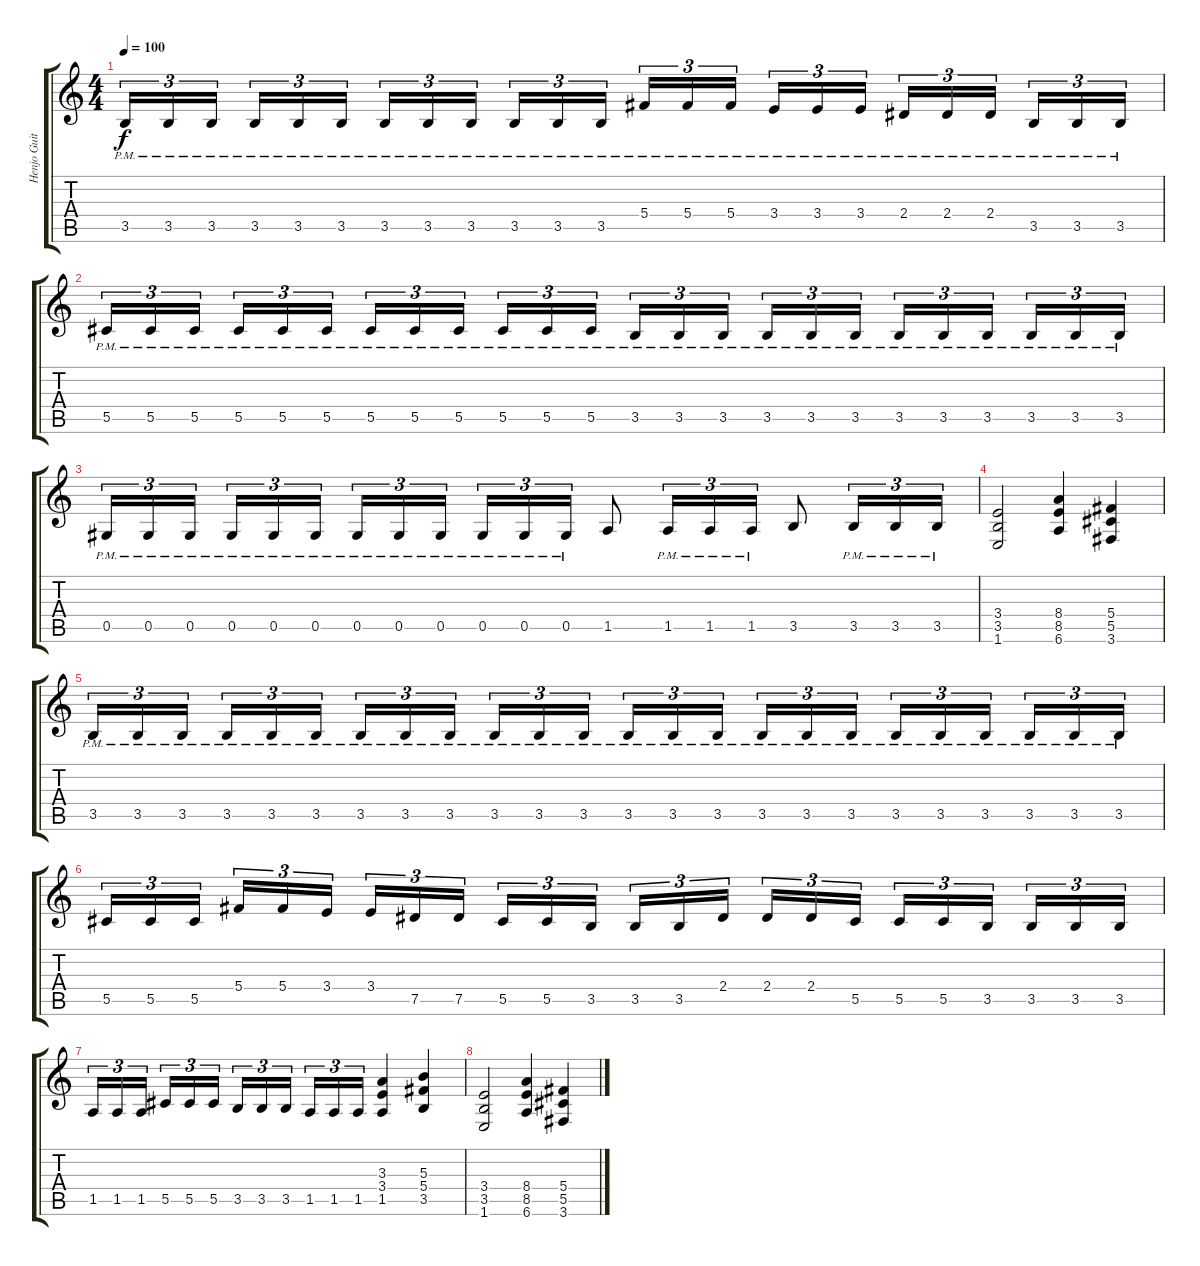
\track ("Henjo Guitar" "Henjo Guit") {instrument distortionguitar}
\staff {score tabs}
\tuning (Eb4 Bb3 Gb3 Db3 Ab2 Eb2) {hide}
\ts (4 4)
\tempo 100
\clef g2
\ks c
3.5{pm}.16{tu (3 2) dy f} 3.5{pm}.16{tu (3 2)} 3.5{pm}.16{tu (3 2)} 3.5{pm}.16{tu (3 2)} 3.5{pm}.16{tu (3 2)} 3.5{pm}.16{tu (3 2)} 3.5{pm}.16{tu (3 2)} 3.5{pm}.16{tu (3 2)} 3.5{pm}.16{tu (3 2)} 3.5{pm}.16{tu (3 2)} 3.5{pm}.16{tu (3 2)} 3.5{pm}.16{tu (3 2)} 5.4{pm}.16{tu (3 2)} 5.4{pm}.16{tu (3 2)} 5.4{pm}.16{tu (3 2)} 3.4{pm}.16{tu (3 2)} 3.4{pm}.16{tu (3 2)} 3.4{pm}.16{tu (3 2)} 2.4{pm}.16{tu (3 2)} 2.4{pm}.16{tu (3 2)} 2.4{pm}.16{tu (3 2)} 3.5{pm}.16{tu (3 2)} 3.5{pm}.16{tu (3 2)} 3.5{pm}.16{tu (3 2)} |
5.5{pm}.16{tu (3 2)} 5.5{pm}.16{tu (3 2)} 5.5{pm}.16{tu (3 2)} 5.5{pm}.16{tu (3 2)} 5.5{pm}.16{tu (3 2)} 5.5{pm}.16{tu (3 2)} 5.5{pm}.16{tu (3 2)} 5.5{pm}.16{tu (3 2)} 5.5{pm}.16{tu (3 2)} 5.5{pm}.16{tu (3 2)} 5.5{pm}.16{tu (3 2)} 5.5{pm}.16{tu (3 2)} 3.5{pm}.16{tu (3 2)} 3.5{pm}.16{tu (3 2)} 3.5{pm}.16{tu (3 2)} 3.5{pm}.16{tu (3 2)} 3.5{pm}.16{tu (3 2)} 3.5{pm}.16{tu (3 2)} 3.5{pm}.16{tu (3 2)} 3.5{pm}.16{tu (3 2)} 3.5{pm}.16{tu (3 2)} 3.5{pm}.16{tu (3 2)} 3.5{pm}.16{tu (3 2)} 3.5{pm}.16{tu (3 2)} |
0.5{pm}.16{tu (3 2)} 0.5{pm}.16{tu (3 2)} 0.5{pm}.16{tu (3 2)} 0.5{pm}.16{tu (3 2)} 0.5{pm}.16{tu (3 2)} 0.5{pm}.16{tu (3 2)} 0.5{pm}.16{tu (3 2)} 0.5{pm}.16{tu (3 2)} 0.5{pm}.16{tu (3 2)} 0.5{pm}.16{tu (3 2)} 0.5{pm}.16{tu (3 2)} 0.5{pm}.16{tu (3 2)} 1.5.8 1.5{pm}.16{tu (3 2)} 1.5{pm}.16{tu (3 2)} 1.5{pm}.16{tu (3 2)} 3.5.8 3.5{pm}.16{tu (3 2)} 3.5{pm}.16{tu (3 2)} 3.5{pm}.16{tu (3 2)} |
(3.4 3.5 1.6).2 (8.4 8.5 6.6).4 (5.4 5.5 3.6).4 |
3.5{pm}.16{tu (3 2)} 3.5{pm}.16{tu (3 2)} 3.5{pm}.16{tu (3 2)} 3.5{pm}.16{tu (3 2)} 3.5{pm}.16{tu (3 2)} 3.5{pm}.16{tu (3 2)} 3.5{pm}.16{tu (3 2)} 3.5{pm}.16{tu (3 2)} 3.5{pm}.16{tu (3 2)} 3.5{pm}.16{tu (3 2)} 3.5{pm}.16{tu (3 2)} 3.5{pm}.16{tu (3 2)} 3.5{pm}.16{tu (3 2)} 3.5{pm}.16{tu (3 2)} 3.5{pm}.16{tu (3 2)} 3.5{pm}.16{tu (3 2)} 3.5{pm}.16{tu (3 2)} 3.5{pm}.16{tu (3 2)} 3.5{pm}.16{tu (3 2)} 3.5{pm}.16{tu (3 2)} 3.5{pm}.16{tu (3 2)} 3.5{pm}.16{tu (3 2)} 3.5{pm}.16{tu (3 2)} 3.5{pm}.16{tu (3 2)} |
5.5.16{tu (3 2)} 5.5.16{tu (3 2)} 5.5.16{tu (3 2)} 5.4.16{tu (3 2)} 5.4.16{tu (3 2)} 3.4.16{tu (3 2)} 3.4.16{tu (3 2)} 7.5.16{tu (3 2)} 7.5.16{tu (3 2)} 5.5.16{tu (3 2)} 5.5.16{tu (3 2)} 3.5.16{tu (3 2)} 3.5.16{tu (3 2)} 3.5.16{tu (3 2)} 2.4.16{tu (3 2)} 2.4.16{tu (3 2)} 2.4.16{tu (3 2)} 5.5.16{tu (3 2)} 5.5.16{tu (3 2)} 5.5.16{tu (3 2)} 3.5.16{tu (3 2)} 3.5.16{tu (3 2)} 3.5.16{tu (3 2)} 3.5.16{tu (3 2)} |
1.5.16{tu (3 2)} 1.5.16{tu (3 2)} 1.5.16{tu (3 2)} 5.5.16{tu (3 2)} 5.5.16{tu (3 2)} 5.5.16{tu (3 2)} 3.5.16{tu (3 2)} 3.5.16{tu (3 2)} 3.5.16{tu (3 2)} 1.5.16{tu (3 2)} 1.5.16{tu (3 2)} 1.5.16{tu (3 2)} (3.3 3.4 1.5).4 (5.3 5.4 3.5).4 |
(3.4 3.5 1.6).2 (8.4 8.5 6.6).4 (5.4 5.5 3.6).4
